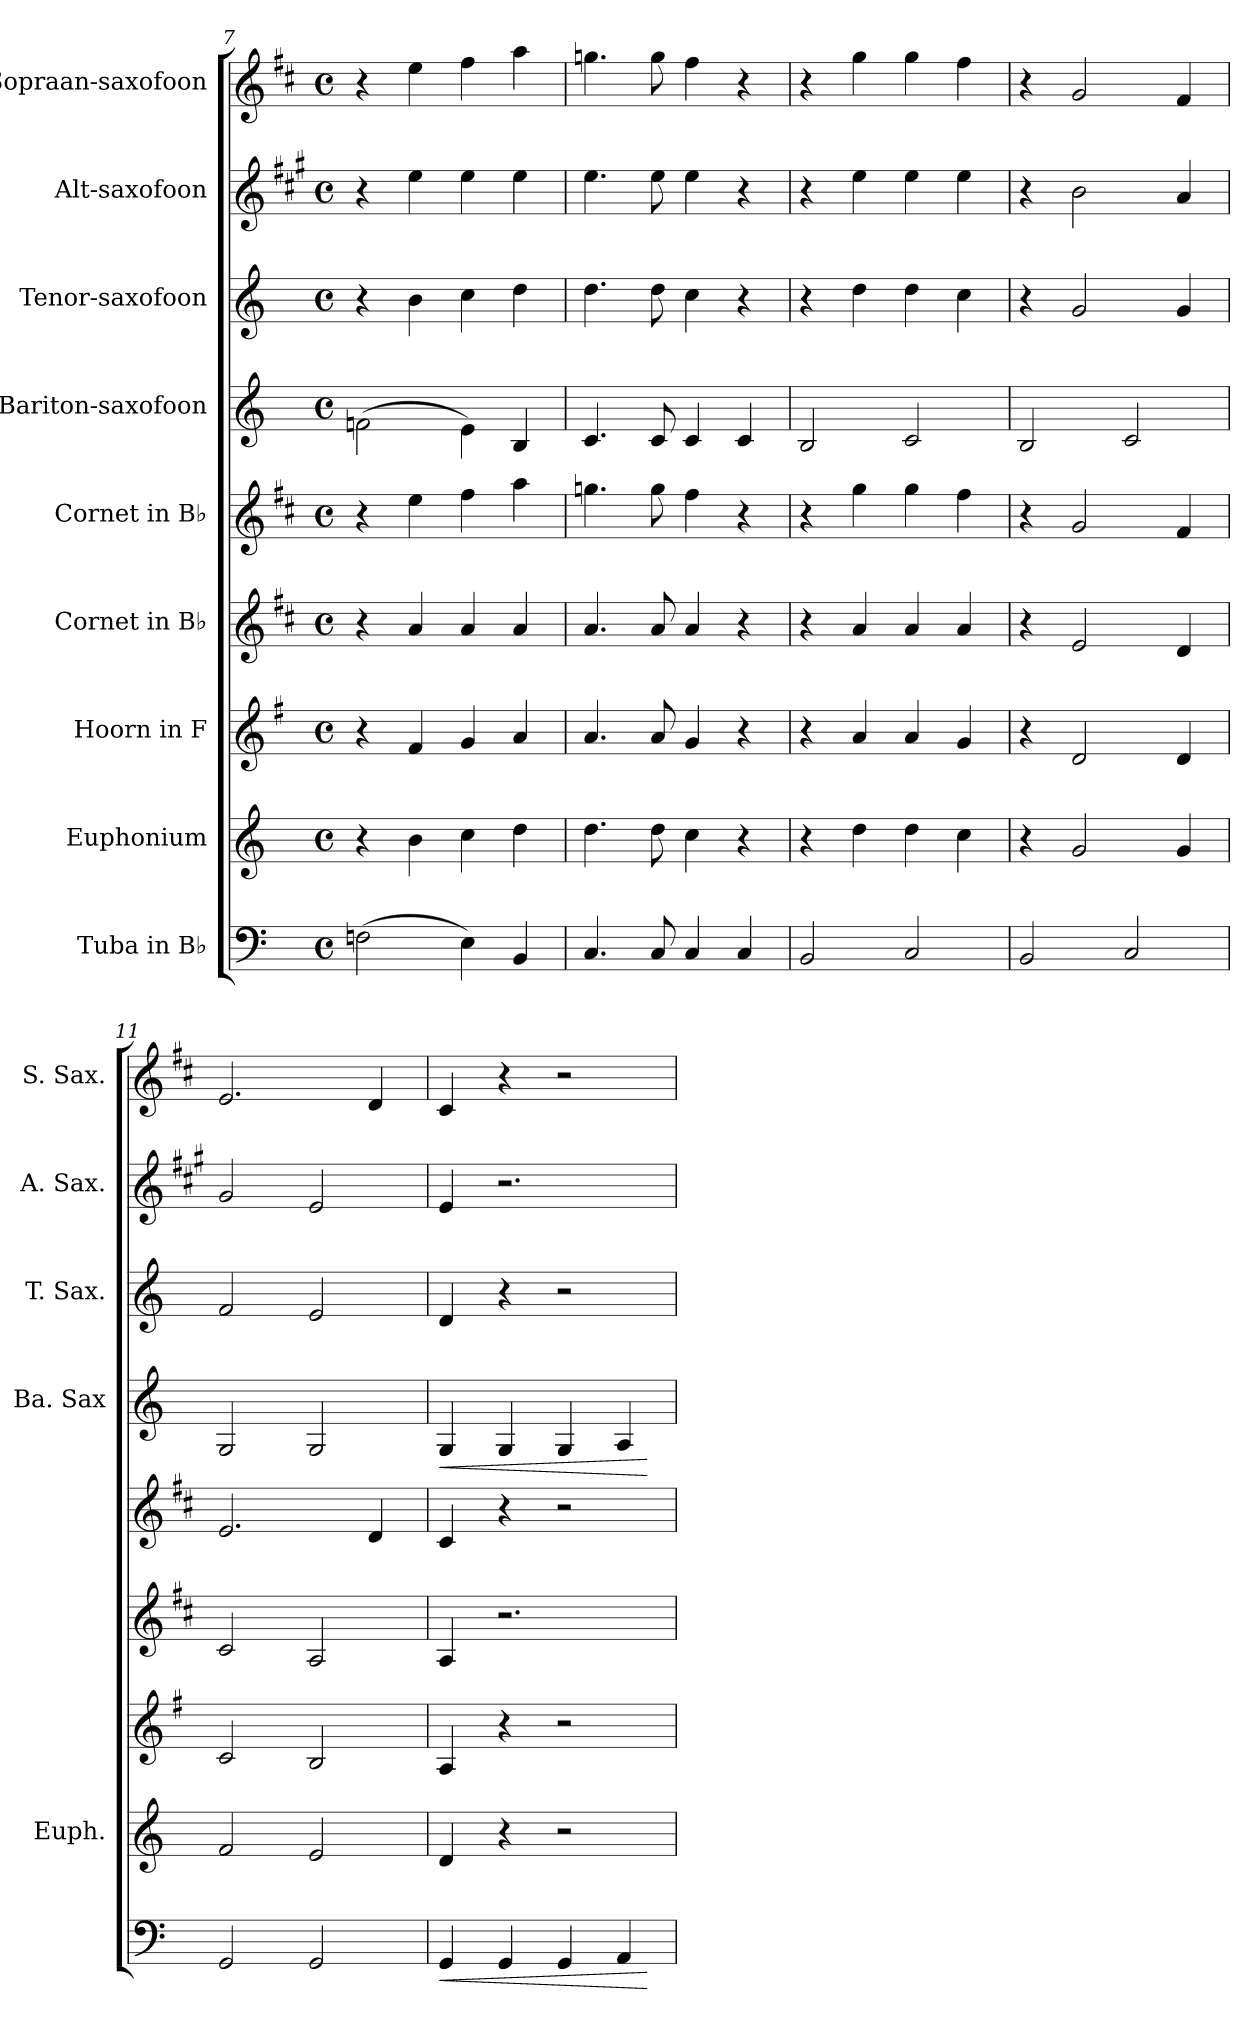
**kern	**dynam	**kern	**kern	**kern	**kern	**kern	**dynam	**kern	**kern	**kern
*part9	*part9	*part8	*part7	*part6	*part5	*part4	*part4	*part3	*part2	*part1
*staff9	*staff9	*staff8	*staff7	*staff6	*staff5	*staff4	*staff4	*staff3	*staff2	*staff1
*I"Tuba in B♭	*	*I"Euphonium	*I"Hoorn in F	*I"Cornet in B♭	*I"Cornet in B♭	*I"Bariton-saxofoon	*	*I"Tenor-saxofoon	*I"Alt-saxofoon	*I"Sopraan-saxofoon
*	*	*I'Euph.	*	*	*	*I'Ba. Sax	*	*I'T. Sax.	*I'A. Sax.	*I'S. Sax.
*clefF4	*	*clefG2	*clefG2	*clefG2	*clefG2	*clefG2	*	*clefG2	*clefG2	*clefG2
*	*	*ITrd8c14	*ITrd4c7	*ITrd1c2	*ITrd1c2	*ITrd12c21	*	*ITrd8c14	*ITrd5c9	*ITrd1c2
*k[]	*	*k[]	*k[]	*k[]	*k[]	*k[]	*	*k[]	*k[]	*k[]
*M4/4	*	*M4/4	*M4/4	*M4/4	*M4/4	*M4/4	*	*M4/4	*M4/4	*M4/4
*met(c)	*	*met(c)	*met(c)	*met(c)	*met(c)	*met(c)	*	*met(c)	*met(c)	*met(c)
=7	=7	=7	=7	=7	=7	=7	=7	=7	=7	=7
(>2Fn\	.	4r	4r	4r	4r	(>2Fn\	.	4r	4r	4r
.	.	4B\	4B/	4g/	4dd\	.	.	4B\	4g\	4dd\
4E\)	.	4c\	4c/	4g/	4ee\	4E\)	.	4c\	4g\	4ee\
4BB/	.	4d\	4d/	4g/	4gg\	4BB/	.	4d\	4g\	4gg\
=8	=8	=8	=8	=8	=8	=8	=8	=8	=8	=8
4.C/	.	4.d\	4.d/	4.g/	4.ffn\	4.C/	.	4.d\	4.g\	4.ffn\
8C/	.	8d\	8d/	8g/	8ff\	8C/	.	8d\	8g\	8ff\
4C/	.	4c\	4c/	4g/	4ee\	4C/	.	4c\	4g\	4ee\
4C/	.	4r	4r	4r	4r	4C/	.	4r	4r	4r
=9	=9	=9	=9	=9	=9	=9	=9	=9	=9	=9
2BB/	.	4r	4r	4r	4r	2BB/	.	4r	4r	4r
.	.	4d\	4d/	4g/	4ff\	.	.	4d\	4g\	4ff\
2C/	.	4d\	4d/	4g/	4ff\	2C/	.	4d\	4g\	4ff\
.	.	4c\	4c/	4g/	4ee\	.	.	4c\	4g\	4ee\
=10	=10	=10	=10	=10	=10	=10	=10	=10	=10	=10
2BB/	.	4r	4r	4r	4r	2BB/	.	4r	4r	4r
.	.	2G/	2G/	2d/	2f/	.	.	2G/	2d\	2f/
2C/	.	.	.	.	.	2C/	.	.	.	.
.	.	4G/	4G/	4c/	4e/	.	.	4G/	4c/	4e/
=11	=11	=11	=11	=11	=11	=11	=11	=11	=11	=11
2GG/	.	2F/	2F/	2B/	2.d/	2GG/	.	2F/	2B/	2.d/
2GG/	.	2E/	2E/	2G/	.	2GG/	.	2E/	2G/	.
.	.	.	.	.	4c/	.	.	.	.	4c/
=12	=12	=12	=12	=12	=12	=12	=12	=12	=12	=12
!	!LO:HP:b	!	!	!	!	!	!LO:HP:b	!	!	!
4GG/	<	4D/	4D/	4G/	4B/	4GG/	<	4D/	4G/	4B/
4GG/	.	4r	4r	2.r	4r	4GG/	.	4r	2.r	4r
4GG/	.	2r	2r	.	2r	4GG/	.	2r	.	2r
4AA/	.	.	.	.	.	4AA/	.	.	.	.
.	[	.	.	.	.	.	[	.	.	.
=	=	=	=	=	=	=	=	=	=	=
*-	*-	*-	*-	*-	*-	*-	*-	*-	*-	*-
